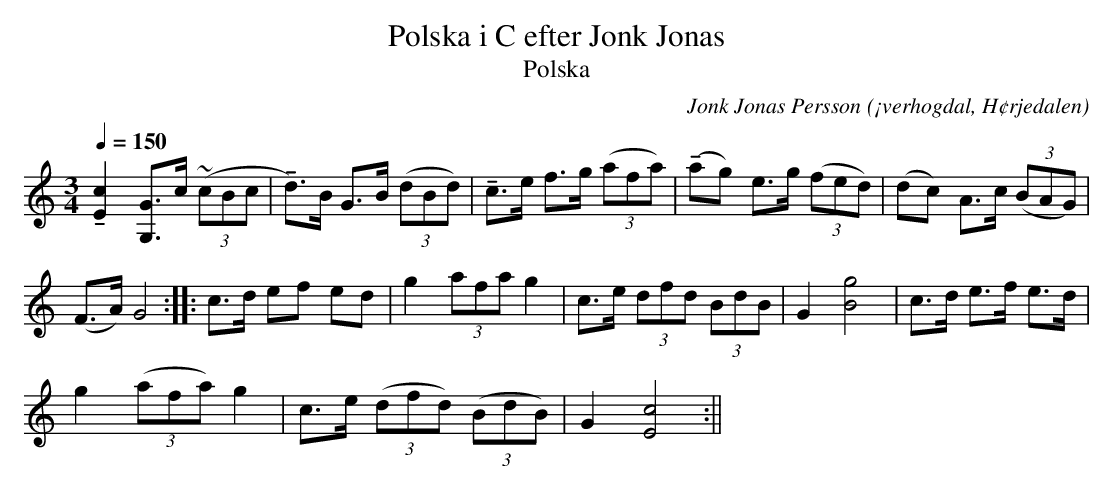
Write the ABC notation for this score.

X:1
T:Polska i C efter Jonk Jonas
O:¡verhogdal, H¢rjedalen
Q:1/4=150
T:Polska
M:3/4
C:Jonk Jonas Persson
K:C
!tenuto![c2E2] [GG,]>c ((3~cBc | !tenuto!d)>B G>B ((3dBd) | !tenuto!c>e f>g ((3afa) | (!tenuto!ag) e>g ((3fed) | (dc) A>c ((3BAG) |
(F>A) G4 :||: c>d ef ed | g2 (3afa g2 | c>e (3dfd (3BdB | G2 [g4B4] | c>d e>f e>d |
g2 ((3afa) g2 | c>e ((3dfd) ((3BdB) | G2 [c4E4] :||
